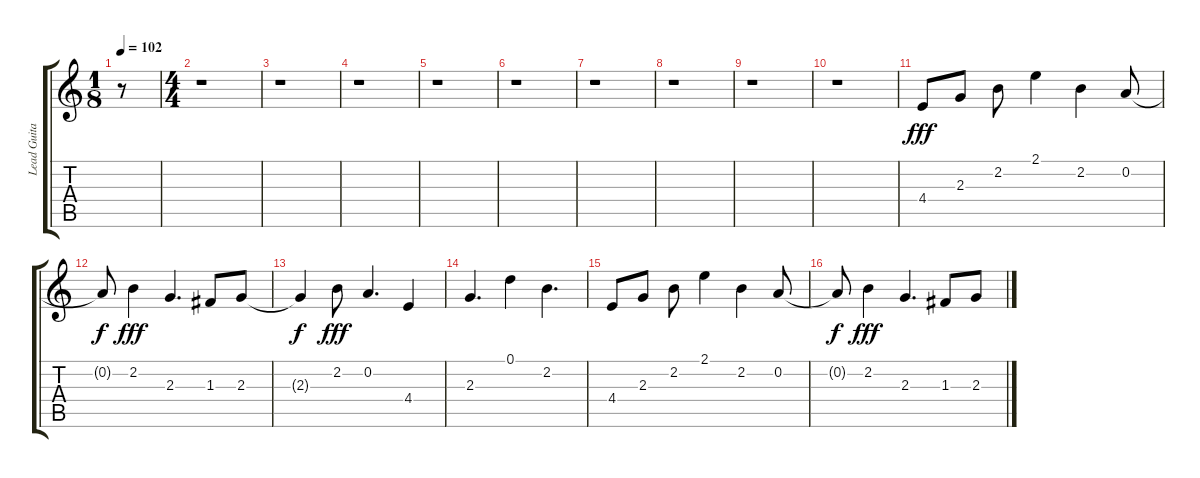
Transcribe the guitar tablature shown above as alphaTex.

\track ("Lead Guitar" "Lead Guita") {instrument overdrivenguitar}
\staff {score tabs}
\tuning (D4 A3 F3 C3 G2 D2) {hide}
\ts (1 8)
\tempo 102
\clef g2
\ks c
r.8{dy fff instrument overdrivenguitar} |
\ts (4 4)
r.1 |
r.1 |
r.1 |
r.1 |
r.1 |
r.1 |
r.1 |
r.1 |
r.1 |
4.4.8 2.3.8 2.2.8 2.1.4 2.2.4 0.2.8 |
0.2{t}.8{dy f} 2.2.4{dy fff} 2.3.4{d} 1.3.8 2.3.8 |
2.3{t}.4{dy f} 2.2.8{dy fff} 0.2.4{d} 4.4.4 |
2.3.4{d} 0.1.4 2.2.4{d} |
4.4.8 2.3.8 2.2.8 2.1.4 2.2.4 0.2.8 |
0.2{t}.8{dy f} 2.2.4{dy fff} 2.3.4{d} 1.3.8 2.3.8
